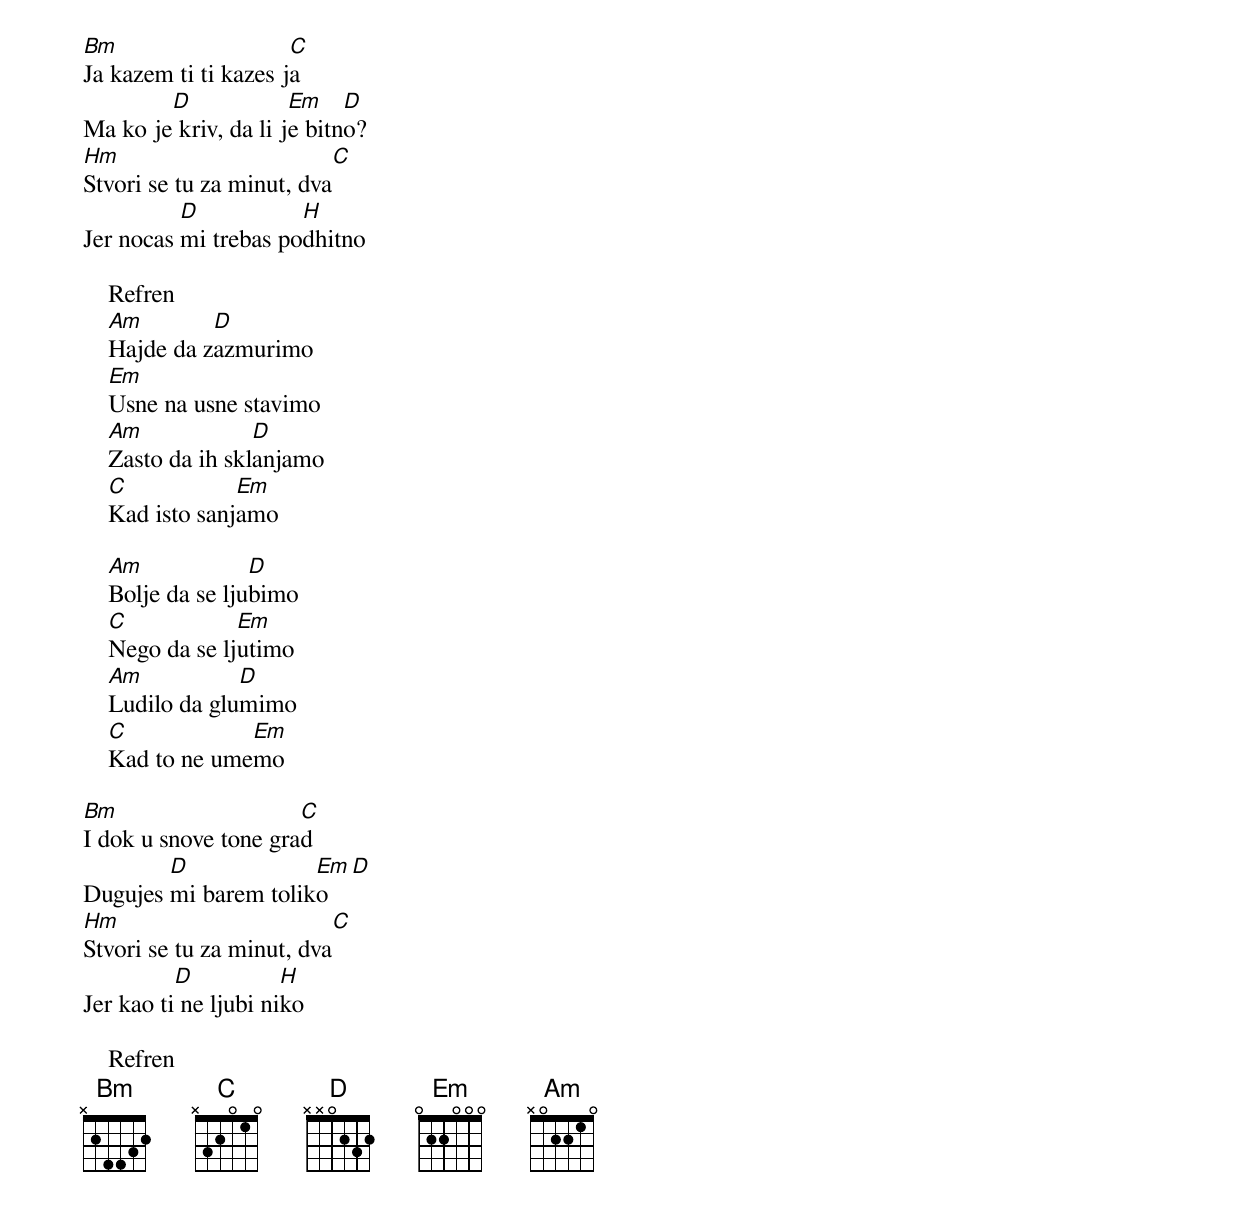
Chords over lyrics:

Bm                    C
Ja kazem ti ti kazes ja
        D             Em    D
Ma ko je kriv, da li je bitno?
Hm                         C
Stvori se tu za minut, dva
          D           H
Jer nocas mi trebas podhitno

    Refren
    Am        D
    Hajde da zazmurimo
    Em
    Usne na usne stavimo
    Am             D
    Zasto da ih sklanjamo
    C            Em
    Kad isto sanjamo

    Am             D
    Bolje da se ljubimo
    C            Em
    Nego da se ljutimo
    Am           D
    Ludilo da glumimo
    C            Em
    Kad to ne umemo

Bm                    C
I dok u snove tone grad
        D             Em    D
Dugujes mi barem toliko
Hm                         C
Stvori se tu za minut, dva
          D           H
Jer kao ti ne ljubi niko

    Refren
